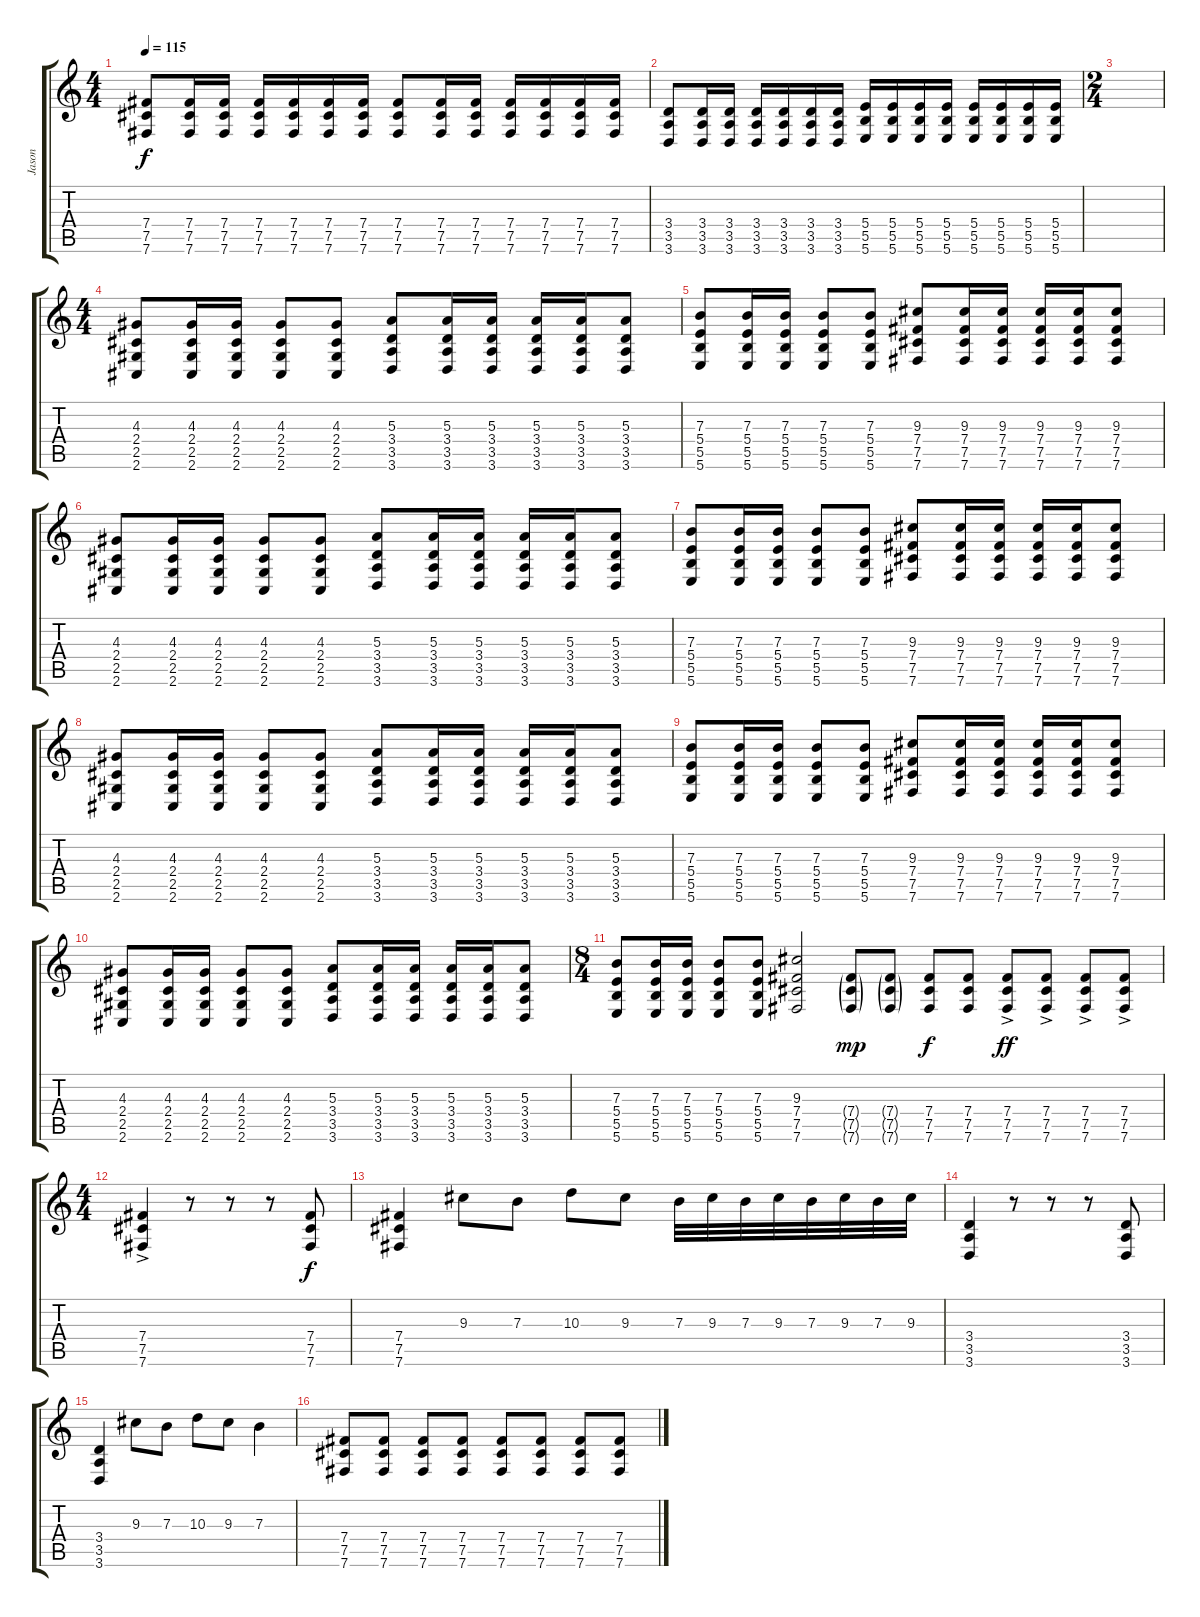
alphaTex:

\track ("Jason" "Jason") {instrument distortionguitar}
\staff {score tabs}
\tuning (Db4 Ab3 E3 B2 Gb2 B1) {hide}
\ts (4 4)
\tempo 115
\clef g2
\ks c
(7.4 7.5 7.6).8{dy f} (7.4 7.5 7.6).16 (7.4 7.5 7.6).16 (7.4 7.5 7.6).16 (7.4 7.5 7.6).16 (7.4 7.5 7.6).16 (7.4 7.5 7.6).16 (7.4 7.5 7.6).8 (7.4 7.5 7.6).16 (7.4 7.5 7.6).16 (7.4 7.5 7.6).16 (7.4 7.5 7.6).16 (7.4 7.5 7.6).16 (7.4 7.5 7.6).16 |
(3.4 3.5 3.6).8 (3.4 3.5 3.6).16 (3.4 3.5 3.6).16 (3.4 3.5 3.6).16 (3.4 3.5 3.6).16 (3.4 3.5 3.6).16 (3.4 3.5 3.6).16 (5.4 5.5 5.6).16 (5.4 5.5 5.6).16 (5.4 5.5 5.6).16 (5.4 5.5 5.6).16 (5.4 5.5 5.6).16 (5.4 5.5 5.6).16 (5.4 5.5 5.6).16 (5.4 5.5 5.6).16 |
\ts (2 4)
|
\ts (4 4)
(4.3 2.4 2.5 2.6).8 (4.3 2.4 2.5 2.6).16 (4.3 2.4 2.5 2.6).16 (4.3 2.4 2.5 2.6).8 (4.3 2.4 2.5 2.6).8 (5.3 3.4 3.5 3.6).8 (5.3 3.4 3.5 3.6).16 (5.3 3.4 3.5 3.6).16 (5.3 3.4 3.5 3.6).16 (5.3 3.4 3.5 3.6).16 (5.3 3.4 3.5 3.6).8 |
(7.3 5.4 5.5 5.6).8 (7.3 5.4 5.5 5.6).16 (7.3 5.4 5.5 5.6).16 (7.3 5.4 5.5 5.6).8 (7.3 5.4 5.5 5.6).8 (9.3 7.4 7.5 7.6).8 (9.3 7.4 7.5 7.6).16 (9.3 7.4 7.5 7.6).16 (9.3 7.4 7.5 7.6).16 (9.3 7.4 7.5 7.6).16 (9.3 7.4 7.5 7.6).8 |
(4.3 2.4 2.5 2.6).8 (4.3 2.4 2.5 2.6).16 (4.3 2.4 2.5 2.6).16 (4.3 2.4 2.5 2.6).8 (4.3 2.4 2.5 2.6).8 (5.3 3.4 3.5 3.6).8 (5.3 3.4 3.5 3.6).16 (5.3 3.4 3.5 3.6).16 (5.3 3.4 3.5 3.6).16 (5.3 3.4 3.5 3.6).16 (5.3 3.4 3.5 3.6).8 |
(7.3 5.4 5.5 5.6).8 (7.3 5.4 5.5 5.6).16 (7.3 5.4 5.5 5.6).16 (7.3 5.4 5.5 5.6).8 (7.3 5.4 5.5 5.6).8 (9.3 7.4 7.5 7.6).8 (9.3 7.4 7.5 7.6).16 (9.3 7.4 7.5 7.6).16 (9.3 7.4 7.5 7.6).16 (9.3 7.4 7.5 7.6).16 (9.3 7.4 7.5 7.6).8 |
(4.3 2.4 2.5 2.6).8 (4.3 2.4 2.5 2.6).16 (4.3 2.4 2.5 2.6).16 (4.3 2.4 2.5 2.6).8 (4.3 2.4 2.5 2.6).8 (5.3 3.4 3.5 3.6).8 (5.3 3.4 3.5 3.6).16 (5.3 3.4 3.5 3.6).16 (5.3 3.4 3.5 3.6).16 (5.3 3.4 3.5 3.6).16 (5.3 3.4 3.5 3.6).8 |
(7.3 5.4 5.5 5.6).8 (7.3 5.4 5.5 5.6).16 (7.3 5.4 5.5 5.6).16 (7.3 5.4 5.5 5.6).8 (7.3 5.4 5.5 5.6).8 (9.3 7.4 7.5 7.6).8 (9.3 7.4 7.5 7.6).16 (9.3 7.4 7.5 7.6).16 (9.3 7.4 7.5 7.6).16 (9.3 7.4 7.5 7.6).16 (9.3 7.4 7.5 7.6).8 |
(4.3 2.4 2.5 2.6).8 (4.3 2.4 2.5 2.6).16 (4.3 2.4 2.5 2.6).16 (4.3 2.4 2.5 2.6).8 (4.3 2.4 2.5 2.6).8 (5.3 3.4 3.5 3.6).8 (5.3 3.4 3.5 3.6).16 (5.3 3.4 3.5 3.6).16 (5.3 3.4 3.5 3.6).16 (5.3 3.4 3.5 3.6).16 (5.3 3.4 3.5 3.6).8 |
\ts (8 4)
(7.3 5.4 5.5 5.6).8 (7.3 5.4 5.5 5.6).16 (7.3 5.4 5.5 5.6).16 (7.3 5.4 5.5 5.6).8 (7.3 5.4 5.5 5.6).8 (9.3 7.4 7.5 7.6).2 (7.4{g} 7.5{g} 7.6{g}).8{dy mp} (7.4{g} 7.5{g} 7.6{g}).8 (7.4 7.5 7.6).8{dy f} (7.4 7.5 7.6).8 (7.4{ac} 7.5{ac} 7.6{ac}).8{dy ff} (7.4{ac} 7.5{ac} 7.6{ac}).8 (7.4{ac} 7.5{ac} 7.6{ac}).8 (7.4{ac} 7.5{ac} 7.6{ac}).8 |
\ts (4 4)
(7.4{ac} 7.5{ac} 7.6{ac}).4 r.8 r.8 r.8 (7.4 7.5 7.6).8{dy f} |
(7.4 7.5 7.6).4 9.3.8 7.3.8 10.3.8 9.3.8 7.3.32 9.3.32 7.3.32 9.3.32 7.3.32 9.3.32 7.3.32 9.3.32 |
(3.4 3.5 3.6).4 r.8 r.8 r.8 (3.4 3.5 3.6).8 |
(3.4 3.5 3.6).4 9.3.8 7.3.8 10.3.8 9.3.8 7.3.4 |
(7.4 7.5 7.6).8 (7.4 7.5 7.6).8 (7.4 7.5 7.6).8 (7.4 7.5 7.6).8 (7.4 7.5 7.6).8 (7.4 7.5 7.6).8 (7.4 7.5 7.6).8 (7.4 7.5 7.6).8
